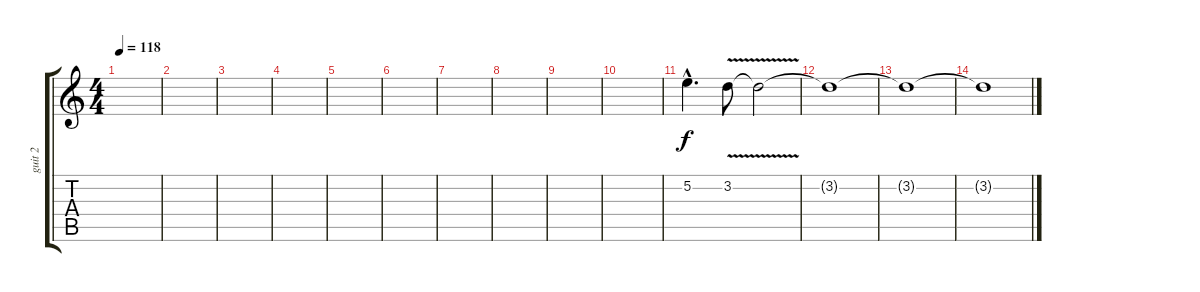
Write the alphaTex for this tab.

\track ("guit 2" "guit 2") {instrument distortionguitar}
\staff {score tabs}
\tuning (E4 B3 G3 D3 A2 E2) {hide}
\ts (4 4)
\tempo 118
\clef g2
\ks c
|
|
|
|
|
|
|
|
|
|
5.2{hac}.4{d} 3.2{v}.8 3.2{t}.2 |
3.2{t}.1 |
3.2{t}.1 |
3.2{t}.1
